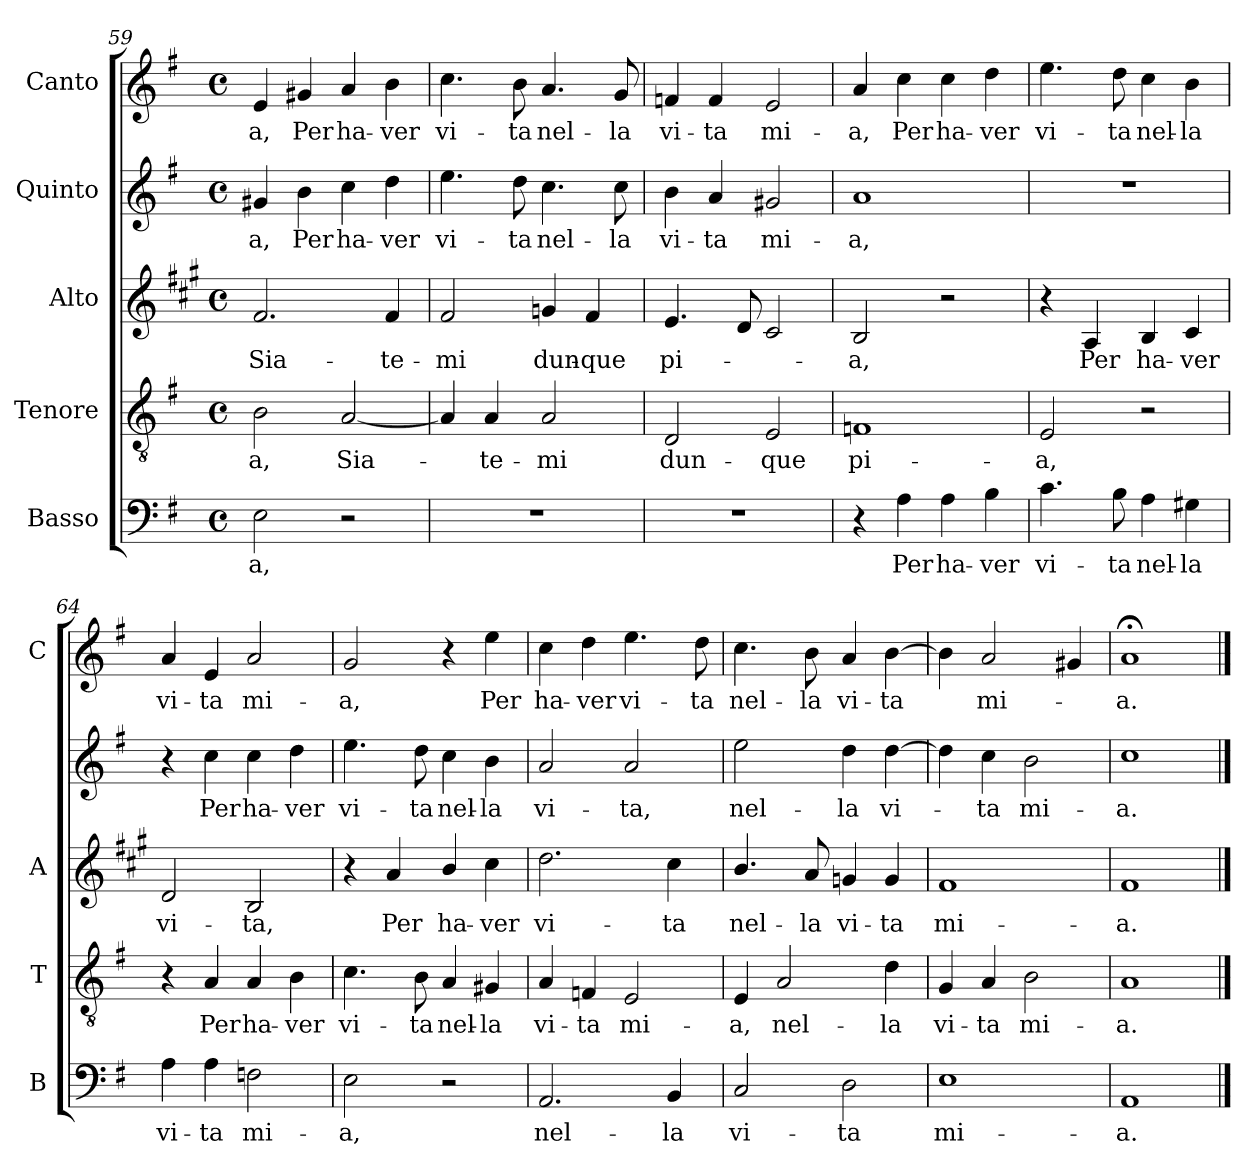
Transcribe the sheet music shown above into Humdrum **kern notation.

**kern	**text	**kern	**text	**kern	**text	**kern	**text	**kern	**text
*part5	*part5	*part4	*part4	*part3	*part3	*part2	*part2	*part1	*part1
*staff5	*staff5	*staff4	*staff4	*staff3	*staff3	*staff2	*staff2	*staff1	*staff1
*I"Basso	*	*I"Tenore	*	*I"Alto	*	*I"Quinto	*	*I"Canto	*
*I'B	*	*I'T	*	*I'A	*	*	*	*I'C	*
*clefF4	*	*clefGv2	*	*clefG2	*	*clefG2	*	*clefG2	*
*	*	*	*	*ITrd1c2	*	*	*	*	*
*k[f#]	*	*k[f#]	*	*k[f#]	*	*k[f#]	*	*k[f#]	*
*G:	*	*G:	*	*G:	*	*G:	*	*G:	*
*M4/4	*	*M4/4	*	*M4/4	*	*M4/4	*	*M4/4	*
*met(c)	*	*met(c)	*	*met(c)	*	*met(c)	*	*met(c)	*
=59	=59	=59	=59	=59	=59	=59	=59	=59	=59
!	!LO:LY:b	!	!LO:LY:b	!	!LO:LY:b	!	!LO:LY:b	!	!LO:LY:b
2E\	-a,	2B\	-a,	2.e/	Sia-	4g#X/	-a,	4e/	-a,
!	!	!	!	!	!	!	!LO:LY:b	!	!LO:LY:b
.	.	.	.	.	.	4b\	Per	4g#X/	Per
!	!	!	!LO:LY:b	!	!	!	!LO:LY:b	!	!LO:LY:b
2r	.	[2A/	Sia-	.	.	4cc\	ha-	4a/	ha-
!	!	!	!	!	!LO:LY:b	!	!LO:LY:b	!	!LO:LY:b
.	.	.	.	4e/	-te-	4dd\	-ver	4b\	-ver
=60	=60	=60	=60	=60	=60	=60	=60	=60	=60
!	!	!	!	!	!LO:LY:b	!	!LO:LY:b	!	!LO:LY:b
1r	.	4A/]	.	2e/	-mi	4.ee\	vi-	4.cc\	vi-
!	!	!	!LO:LY:b	!	!	!	!	!	!
.	.	4A/	-te-	.	.	.	.	.	.
!	!	!	!	!	!	!	!LO:LY:b	!	!LO:LY:b
.	.	.	.	.	.	8dd\	-ta	8b\	-ta
!	!	!	!LO:LY:b	!	!LO:LY:b	!	!LO:LY:b	!	!LO:LY:b
.	.	2A/	-mi	4fn/	dun-	4.cc\	nel-	4.a/	nel-
!	!	!	!	!	!LO:LY:b	!	!	!	!
.	.	.	.	4e/	-que	.	.	.	.
!	!	!	!	!	!	!	!LO:LY:b	!	!LO:LY:b
.	.	.	.	.	.	8cc\	-la	8g/	-la
=61	=61	=61	=61	=61	=61	=61	=61	=61	=61
!	!	!	!LO:LY:b	!	!LO:LY:b	!	!LO:LY:b	!	!LO:LY:b
1r	.	2D/	dun-	4.d/	pi-	4b\	vi-	4fn/	vi-
!	!	!	!	!	!	!	!LO:LY:b	!	!LO:LY:b
.	.	.	.	.	.	4a/	-ta	4f/	-ta
.	.	.	.	8c/	.	.	.	.	.
!	!	!	!LO:LY:b	!	!	!	!LO:LY:b	!	!LO:LY:b
.	.	2E/	-que	2B/	.	2g#X/	mi-	2e/	mi-
=62	=62	=62	=62	=62	=62	=62	=62	=62	=62
!	!	!	!LO:LY:b	!	!LO:LY:b	!	!LO:LY:b	!	!LO:LY:b
4r	.	1Fn	pi-	2A/	-a,	1a	-a,	4a/	-a,
!	!LO:LY:b	!	!	!	!	!	!	!	!LO:LY:b
4A\	Per	.	.	.	.	.	.	4cc\	Per
!	!LO:LY:b	!	!	!	!	!	!	!	!LO:LY:b
4A\	ha-	.	.	2r	.	.	.	4cc\	ha-
!	!LO:LY:b	!	!	!	!	!	!	!	!LO:LY:b
4B\	-ver	.	.	.	.	.	.	4dd\	-ver
=63	=63	=63	=63	=63	=63	=63	=63	=63	=63
!	!LO:LY:b	!	!LO:LY:b	!	!	!	!	!	!LO:LY:b
4.c\	vi-	2E/	-a,	4r	.	1r	.	4.ee\	vi-
!	!	!	!	!	!LO:LY:b	!	!	!	!
.	.	.	.	4G/	Per	.	.	.	.
!	!LO:LY:b	!	!	!	!	!	!	!	!LO:LY:b
8B\	-ta	.	.	.	.	.	.	8dd\	-ta
!	!LO:LY:b	!	!	!	!LO:LY:b	!	!	!	!LO:LY:b
4A\	nel-	2r	.	4A/	ha-	.	.	4cc\	nel-
!	!LO:LY:b	!	!	!	!LO:LY:b	!	!	!	!LO:LY:b
4G#X\	-la	.	.	4B/	-ver	.	.	4b\	-la
!!LO:PB:g=z
=64	=64	=64	=64	=64	=64	=64	=64	=64	=64
!	!LO:LY:b	!	!	!	!LO:LY:b	!	!	!	!LO:LY:b
4A\	vi-	4r	.	2c/	vi-	4r	.	4a/	vi-
!	!LO:LY:b	!	!LO:LY:b	!	!	!	!LO:LY:b	!	!LO:LY:b
4A\	-ta	4A/	Per	.	.	4cc\	Per	4e/	-ta
!	!LO:LY:b	!	!LO:LY:b	!	!LO:LY:b	!	!LO:LY:b	!	!LO:LY:b
2Fn\	mi-	4A/	ha-	2A/	-ta,	4cc\	ha-	2a/	mi-
!	!	!	!LO:LY:b	!	!	!	!LO:LY:b	!	!
.	.	4B\	-ver	.	.	4dd\	-ver	.	.
=65	=65	=65	=65	=65	=65	=65	=65	=65	=65
!	!LO:LY:b	!	!LO:LY:b	!	!	!	!LO:LY:b	!	!LO:LY:b
2E\	-a,	4.c\	vi-	4r	.	4.ee\	vi-	2g/	-a,
!	!	!	!	!	!LO:LY:b	!	!	!	!
.	.	.	.	4g/	Per	.	.	.	.
!	!	!	!LO:LY:b	!	!	!	!LO:LY:b	!	!
.	.	8B\	-ta	.	.	8dd\	-ta	.	.
!	!	!	!LO:LY:b	!	!LO:LY:b	!	!LO:LY:b	!	!
2r	.	4A/	nel-	4a/	ha-	4cc\	nel-	4r	.
!	!	!	!LO:LY:b	!	!LO:LY:b	!	!LO:LY:b	!	!LO:LY:b
.	.	4G#X/	-la	4b\	-ver	4b\	-la	4ee\	Per
=66	=66	=66	=66	=66	=66	=66	=66	=66	=66
!	!LO:LY:b	!	!LO:LY:b	!	!LO:LY:b	!	!LO:LY:b	!	!LO:LY:b
2.AA/	nel-	4A/	vi-	2.cc\	vi-	2a/	vi-	4cc\	ha-
!	!	!	!LO:LY:b	!	!	!	!	!	!LO:LY:b
.	.	4Fn/	-ta	.	.	.	.	4dd\	-ver
!	!	!	!LO:LY:b	!	!	!	!LO:LY:b	!	!LO:LY:b
.	.	2E/	mi-	.	.	2a/	-ta,	4.ee\	vi-
!	!LO:LY:b	!	!	!	!LO:LY:b	!	!	!	!
4BB/	-la	.	.	4b\	-ta	.	.	.	.
!	!	!	!	!	!	!	!	!	!LO:LY:b
.	.	.	.	.	.	.	.	8dd\	-ta
=67	=67	=67	=67	=67	=67	=67	=67	=67	=67
!	!LO:LY:b	!	!LO:LY:b	!	!LO:LY:b	!	!LO:LY:b	!	!LO:LY:b
2C/	vi-	4E/	-a,	4.a/	nel-	2ee\	nel-	4.cc\	nel-
!	!	!	!LO:LY:b	!	!	!	!	!	!
.	.	2A/	nel-	.	.	.	.	.	.
!	!	!	!	!	!LO:LY:b	!	!	!	!LO:LY:b
.	.	.	.	8g/	-la	.	.	8b\	-la
!	!LO:LY:b	!	!	!	!LO:LY:b	!	!LO:LY:b	!	!LO:LY:b
2D\	-ta	.	.	4fn/	vi-	4dd\	-la	4a/	vi-
!	!	!	!LO:LY:b	!	!LO:LY:b	!	!LO:LY:b	!	!LO:LY:b
.	.	4d\	-la	4f/	-ta	[4dd\	vi-	[4b\	-ta
=68	=68	=68	=68	=68	=68	=68	=68	=68	=68
!	!LO:LY:b	!	!LO:LY:b	!	!LO:LY:b	!	!	!	!
1E	mi-	4G/	vi-	1e	mi-	4dd\]	.	4b\]	.
!	!	!	!LO:LY:b	!	!	!	!LO:LY:b	!	!LO:LY:b
.	.	4A/	-ta	.	.	4cc\	-ta	2a/	mi-
!	!	!	!LO:LY:b	!	!	!	!LO:LY:b	!	!
.	.	2B\	mi-	.	.	2b\	mi-	.	.
.	.	.	.	.	.	.	.	4g#X/	.
=69	=69	=69	=69	=69	=69	=69	=69	=69	=69
!	!LO:LY:b	!	!LO:LY:b	!	!LO:LY:b	!	!LO:LY:b	!	!LO:LY:b
1AA	-a.	1A	-a.	1e	-a.	1cc	-a.	1a;<	-a.
==	==	==	==	==	==	==	==	==	==
*-	*-	*-	*-	*-	*-	*-	*-	*-	*-
